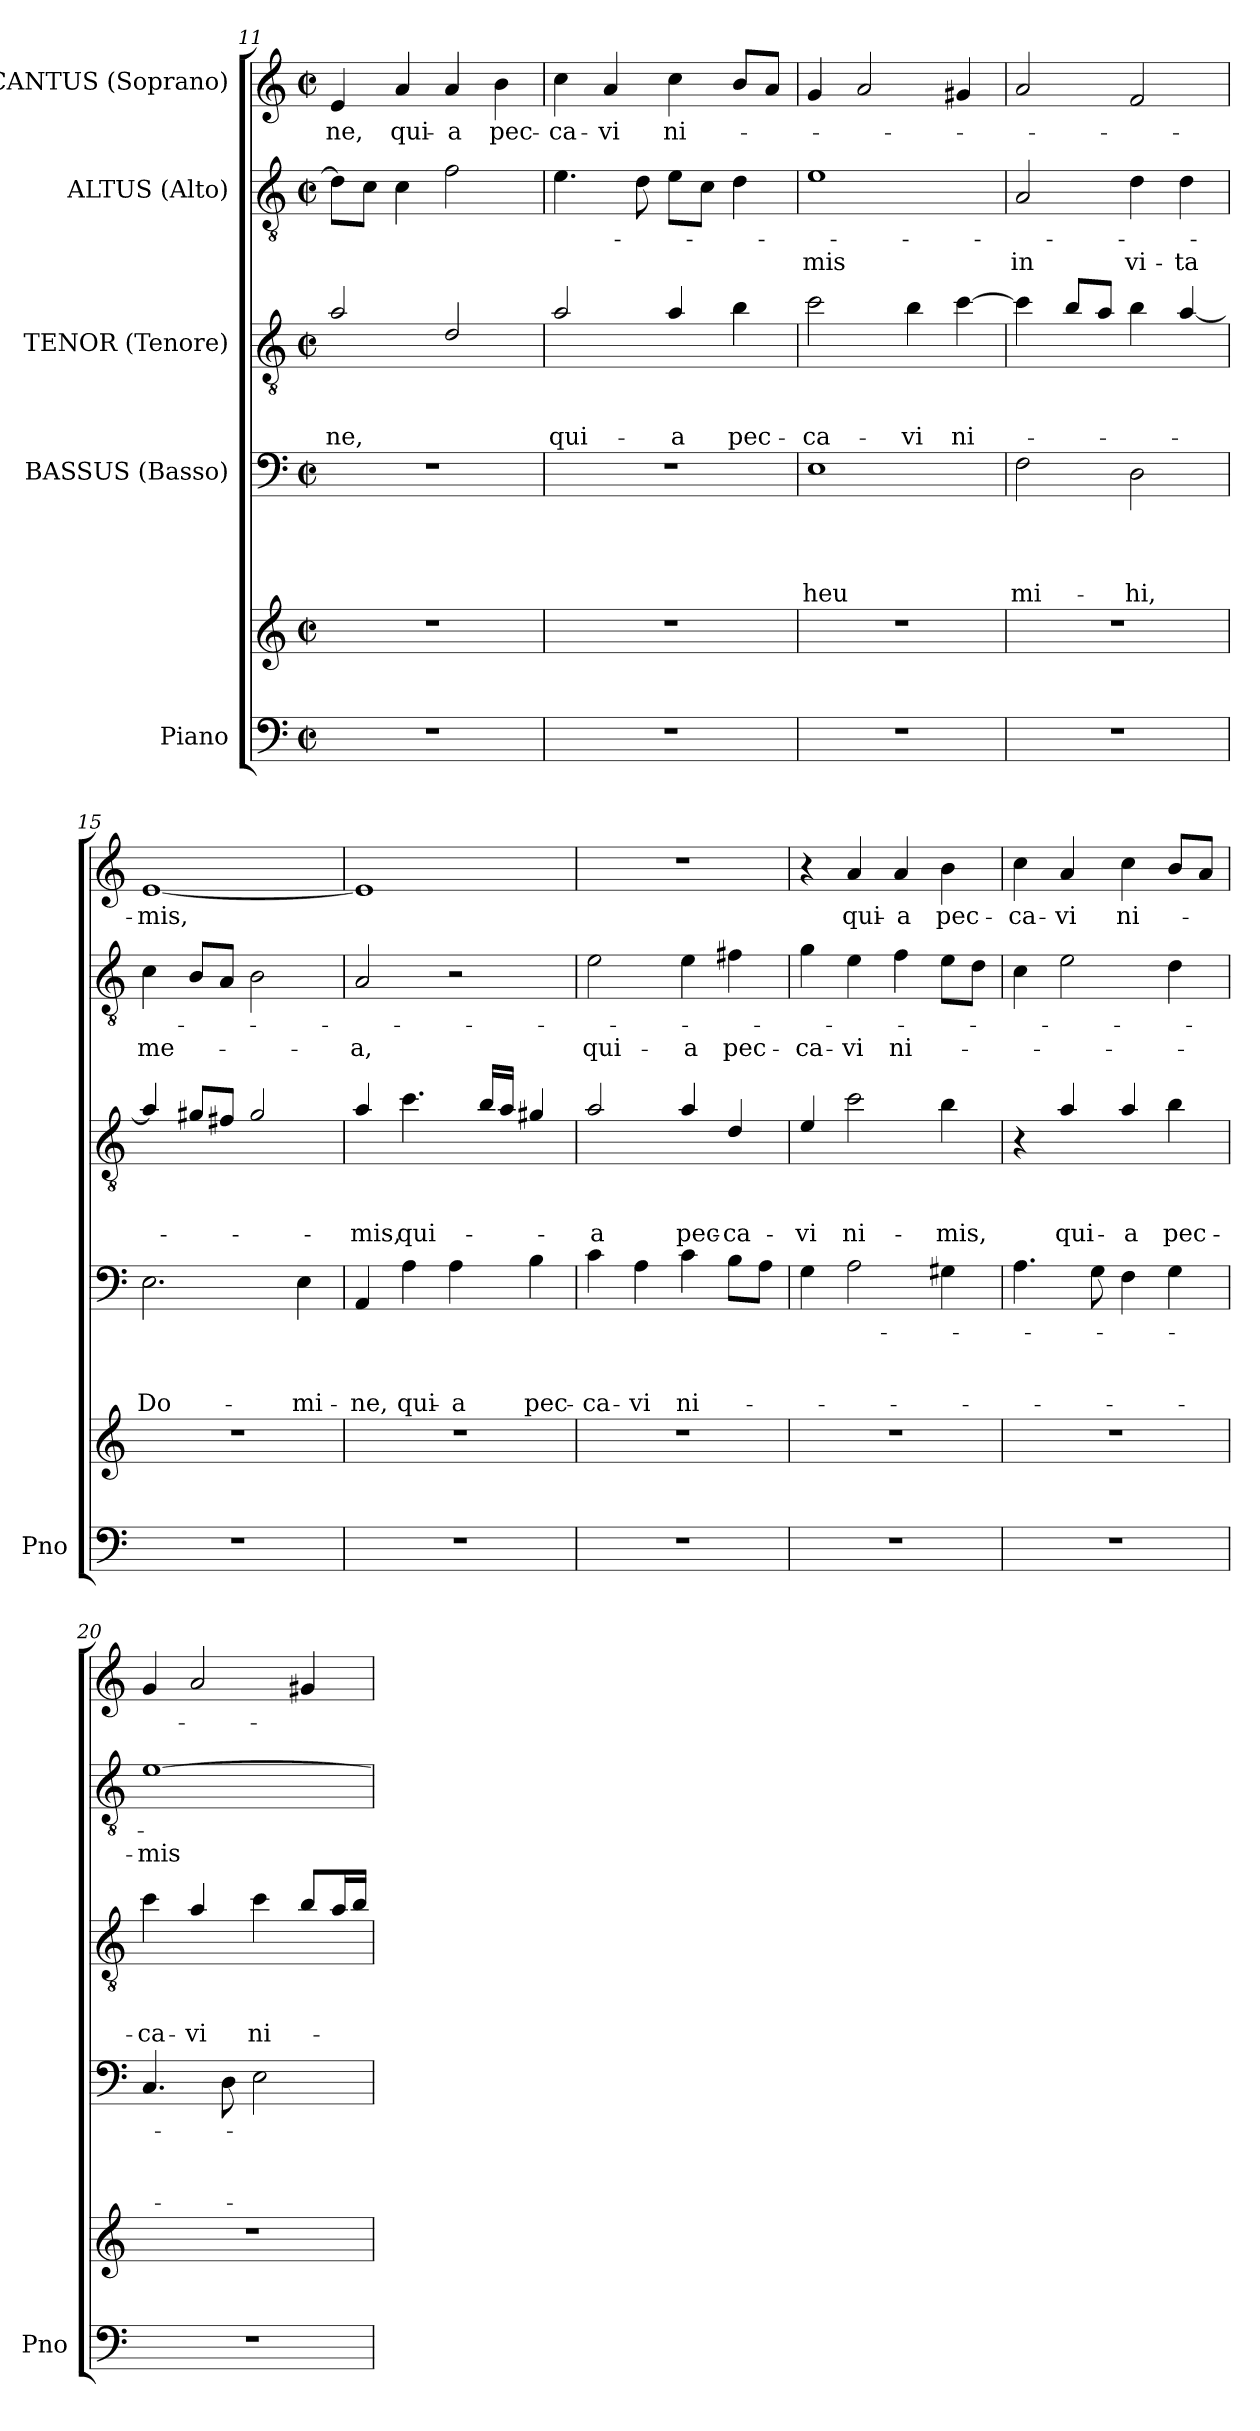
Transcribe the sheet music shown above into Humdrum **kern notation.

**kern	**kern	**kern	**text	**text	**text	**text	**kern	**text	**text	**text	**kern	**text	**text	**kern	**text
*part5	*part5	*part4	*part4	*part4	*part4	*part4	*part3	*part3	*part3	*part3	*part2	*part2	*part2	*part1	*part1
*staff6	*staff5	*staff4	*staff4	*staff4	*staff4	*staff4	*staff3	*staff3	*staff3	*staff3	*staff2	*staff2	*staff2	*staff1	*staff1
*I"Piano	*	*I"BASSUS (Basso)	*	*	*	*	*I"TENOR (Tenore)	*	*	*	*I"ALTUS (Alto)	*	*	*I"CANTUS (Soprano)	*
*I'Pno	*	*	*	*	*	*	*	*	*	*	*	*	*	*	*
*clefF4	*clefG2	*clefF4	*	*	*	*	*clefGv2	*	*	*	*clefGv2	*	*	*clefG2	*
*	*	*	*	*	*	*	*ITrd8c14	*	*	*	*	*	*	*	*
*k[]	*k[]	*k[]	*	*	*	*	*k[]	*	*	*	*k[]	*	*	*k[]	*
*C:	*C:	*C:	*	*	*	*	*C:	*	*	*	*C:	*	*	*C:	*
*M2/2	*M2/2	*M2/2	*	*	*	*	*M2/2	*	*	*	*M2/2	*	*	*M2/2	*
*met(c|)	*met(c|)	*met(c|)	*	*	*	*	*met(c|)	*	*	*	*met(c|)	*	*	*met(c|)	*
=11	=11	=11	=11	=11	=11	=11	=11	=11	=11	=11	=11	=11	=11	=11	=11
1r	1r	1r	.	.	.	.	2A/	.	.	-ne,	8d\L]	.	.	4e/	-ne,
.	.	.	.	.	.	.	.	.	.	.	8c\J	.	.	.	.
.	.	.	.	.	.	.	.	.	.	.	4c\	.	.	4a/	qui-
.	.	.	.	.	.	.	2D/	.	.	.	2f\	.	.	4a/	-a
.	.	.	.	.	.	.	.	.	.	.	.	.	.	4b\	pec-
!!LO:LB:g=z
=12	=12	=12	=12	=12	=12	=12	=12	=12	=12	=12	=12	=12	=12	=12	=12
1r	1r	1r	.	.	.	.	2A/	.	.	qui-	4.e\	­-	.	4cc\	-ca-
.	.	.	.	.	.	.	.	.	.	.	.	.	.	4a/	-vi
.	.	.	.	.	.	.	.	.	.	.	8d\	.	.	.	.
.	.	.	.	.	.	.	4A/	.	.	-a	8e\L	.	.	4cc\	ni-
.	.	.	.	.	.	.	.	.	.	.	8c\J	.	.	.	.
.	.	.	.	.	.	.	4B\	.	.	pec-	4d\	.	.	8b/L	.
.	.	.	.	.	.	.	.	.	.	.	.	.	.	8a/J	.
=13	=13	=13	=13	=13	=13	=13	=13	=13	=13	=13	=13	=13	=13	=13	=13
1r	1r	1E	.	.	.	heu	2c\	.	.	-ca-	1e	.	-mis	4g/	.
.	.	.	.	.	.	.	.	.	.	.	.	.	.	2a/	.
.	.	.	.	.	.	.	4B\	.	.	-vi	.	.	.	.	.
.	.	.	.	.	.	.	[4c\	.	.	ni-	.	.	.	4g#/	.
=14	=14	=14	=14	=14	=14	=14	=14	=14	=14	=14	=14	=14	=14	=14	=14
1r	1r	2F\	.	.	.	mi-	4c\]	.	.	.	2A/	.	in	2a/	.
.	.	.	.	.	.	.	8B/L	.	.	.	.	.	.	.	.
.	.	.	.	.	.	.	8A/J	.	.	.	.	.	.	.	.
.	.	2D\	.	.	.	-hi,	4B\	.	.	.	4d\	.	vi-	2f/	.
.	.	.	.	.	.	.	[4A/	.	.	.	4d\	.	-ta	.	.
=15	=15	=15	=15	=15	=15	=15	=15	=15	=15	=15	=15	=15	=15	=15	=15
1r	1r	2.E\	.	.	.	Do-	4A/]	.	.	.	4c\	.	me-	[1e	-mis,
.	.	.	.	.	.	.	8G#X/L	.	.	.	8B/L	.	.	.	.
.	.	.	.	.	.	.	8F#X/J	.	.	.	8A/J	.	.	.	.
.	.	.	.	.	.	.	2G#/	.	.	.	2B\	.	.	.	.
.	.	4E\	.	.	.	-mi-	.	.	.	.	.	.	.	.	.
=16	=16	=16	=16	=16	=16	=16	=16	=16	=16	=16	=16	=16	=16	=16	=16
1r	1r	4AA/	.	.	.	-ne,	4A/	.	.	-mis,	2A/	.	-a,	1e]	.
.	.	4A\	.	.	.	qui-	4.c\	.	.	qui-	.	.	.	.	.
.	.	4A\	.	.	.	-a	.	.	.	.	2r	.	.	.	.
.	.	.	.	.	.	.	16B/LL	.	.	.	.	.	.	.	.
.	.	.	.	.	.	.	16A/JJ	.	.	.	.	.	.	.	.
.	.	4B\	.	.	.	pec-	4G#/	.	.	.	.	.	.	.	.
=17	=17	=17	=17	=17	=17	=17	=17	=17	=17	=17	=17	=17	=17	=17	=17
1r	1r	4c\	.	.	.	-ca-	2A/	.	.	-a	2e\	.	qui-	1r	.
.	.	4A\	.	.	.	-vi	.	.	.	.	.	.	.	.	.
.	.	4c\	.	.	.	ni-	4A/	.	.	pec-	4e\	.	-a	.	.
.	.	8B\L	.	.	.	.	4D/	.	.	-ca-	4f#\	.	pec-	.	.
.	.	8A\J	.	.	.	.	.	.	.	.	.	.	.	.	.
!!LO:PB:g=z
=18	=18	=18	=18	=18	=18	=18	=18	=18	=18	=18	=18	=18	=18	=18	=18
1r	1r	4G\	­-	.	.	.	4E/	.	.	-vi	4g\	.	-ca-	4r	.
.	.	2A\	.	.	.	.	2c\	.	.	ni-	4e\	.	-vi	4a/	qui-
.	.	.	.	.	.	.	.	.	.	.	4f\	.	ni-	4a/	-a
.	.	4G#\	.	.	.	.	4B\	.	.	-mis,	8e\L	.	.	4b\	pec-
.	.	.	.	.	.	.	.	.	.	.	8d\J	.	.	.	.
=19	=19	=19	=19	=19	=19	=19	=19	=19	=19	=19	=19	=19	=19	=19	=19
1r	1r	4.A\	.	.	.	.	4r	.	.	.	4c\	.	.	4cc\	-ca-
.	.	.	.	.	.	.	4A/	.	.	qui-	2e\	.	.	4a/	-vi
.	.	8G\	.	.	.	.	.	.	.	.	.	.	.	.	.
.	.	4F\	.	.	.	.	4A/	.	.	-a	.	.	.	4cc\	ni-
.	.	4G\	.	.	.	.	4B\	.	.	pec-	4d\	.	.	8b/L	.
.	.	.	.	.	.	.	.	.	.	.	.	.	.	8a/J	.
=20	=20	=20	=20	=20	=20	=20	=20	=20	=20	=20	=20	=20	=20	=20	=20
1r	1r	4.C/	.	.	.	.	4c\	.	.	-ca-	[1e	.	-mis	4g/	.
.	.	.	.	.	.	.	4A/	.	.	-vi	.	.	.	2a/	.
.	.	8D\	.	.	.	.	.	.	.	.	.	.	.	.	.
.	.	2E\	.	.	.	.	4c\	.	.	ni-	.	.	.	.	.
.	.	.	.	.	.	.	8B/L	.	.	.	.	.	.	4g#/	.
.	.	.	.	.	.	.	16A/L	.	.	.	.	.	.	.	.
.	.	.	.	.	.	.	16B/JJ	.	.	.	.	.	.	.	.
=	=	=	=	=	=	=	=	=	=	=	=	=	=	=	=
*-	*-	*-	*-	*-	*-	*-	*-	*-	*-	*-	*-	*-	*-	*-	*-
